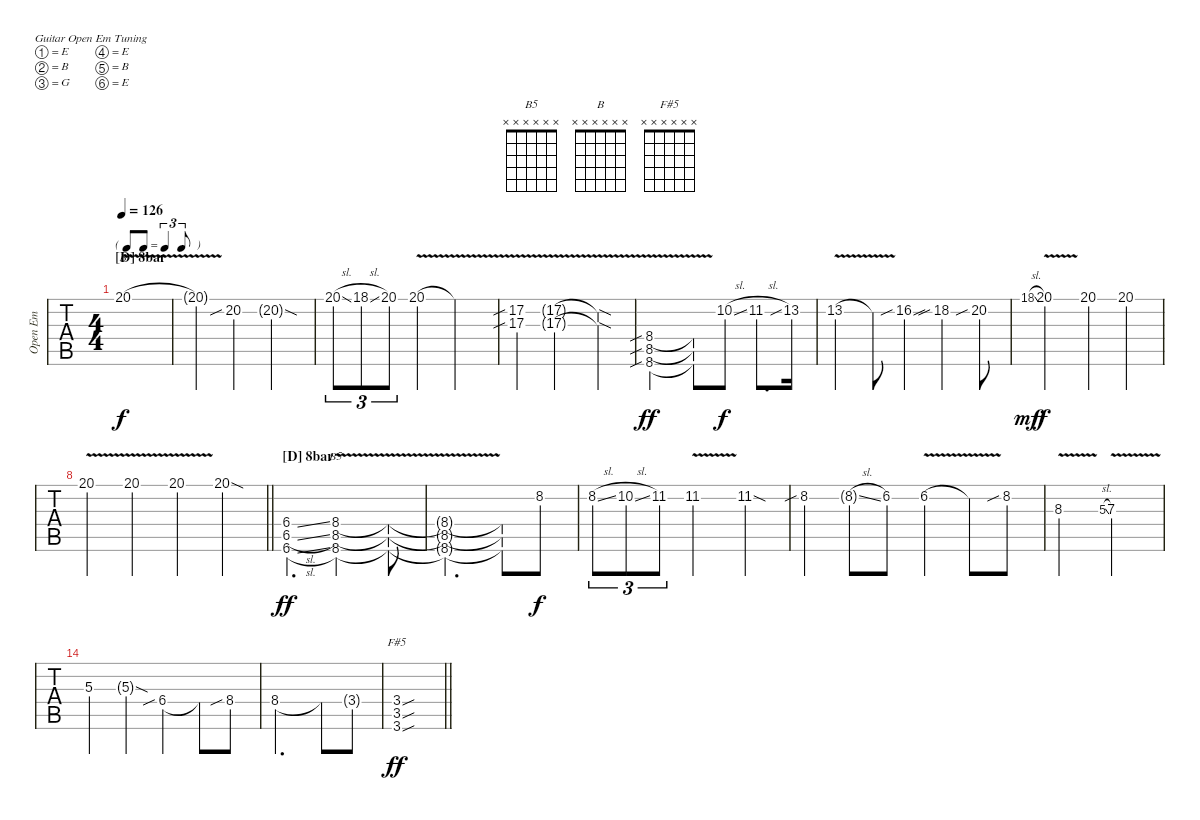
\bracketExtendMode nobrackets
\otherSystemsTrackNameOrientation horizontal
\defaultBarNumberDisplay FirstOfSystem
\track ("Pedal Steel Slide Open Em" "Open Em") {instrument distortionguitar}
\staff {tabs}
\tuning (E4 B3 G3 E3 B2 E2)
\chord ("B5" x x x x x x)
\chord ("B" x x x x x x)
\chord ("F#5" x x x x x x)
\ts (4 4)
\tf triplet8th
\section ("D" "8bar")
\tempo 126
\clef g2
\ks cminor
20.1{v t}.1{ch "B" dy f} |
20.1{v t}.4 20.2{sib}.4 20.2{sod g}.2 |
20.1{sl}.8{tu (3 2)} 18.1{sl}.8{tu (3 2)} 20.1.8{tu (3 2)} 20.1{v}.4 20.1{v t}.2 |
(17.2{v sib} 17.3{v sib}).4 (17.2{v g} 17.3{v g}).2 (17.2{sod t} 17.3{sod t}).4 |
(8.4{v sib} 8.5{v sib} 8.6{sib}).2{dy ff} (8.4{v t} 8.5{v t} 8.6{t}).8 10.2{sl}.8{dy f} 11.2{sl}.8{d} 13.2.16 |
13.2{v}.4 13.2{t}.8 16.2{sib sou}.4 18.2{sib}.4 20.2{sib}.8 |
18.1{sl}.8{gr dy mf} 20.1{v}.2{dy f} 20.1.4 20.1.4 |
\barLineRight lightlight
20.1{v}.4 20.1{v}.4 20.1{v}.4 20.1{sod}.4 |
\section ("D" "8bar")
(6.5{sl} 6.6{sl} 6.4{ss}).4{d dy ff} (8.5{v hac} 8.6{v hac} 8.4).2{ch "B5"} (8.5{v t} 8.6{v t} 8.4{t}).8 |
(8.5{t} 8.6{t} 8.4{t}).2{d} (8.5{t} 8.6{t} 8.4{t}).8 8.2.8{dy f} |
8.2{sl}.8{tu (3 2)} 10.2{sl}.8{tu (3 2)} 11.2.8{tu (3 2)} 11.2{v}.2 11.2{sod}.4 |
8.2{sib}.4 8.2{sl g}.8 6.2.8 6.2{v}.4 6.2{v t}.8 8.2{sib}.8 |
8.3{v}.2 5.3{sl}.8{gr} 7.3{v}.2 |
5.3.4 5.3{sod g}.4 6.4{sib}.4 6.4{t}.8 8.4{sib}.8 |
8.4.2{d} 8.4{t}.8 3.4{g}.8 |
\barLineRight lightlight
(3.4{sou} 3.5{sou} 3.6{sou}).1{ch "F#5" dy ff}
